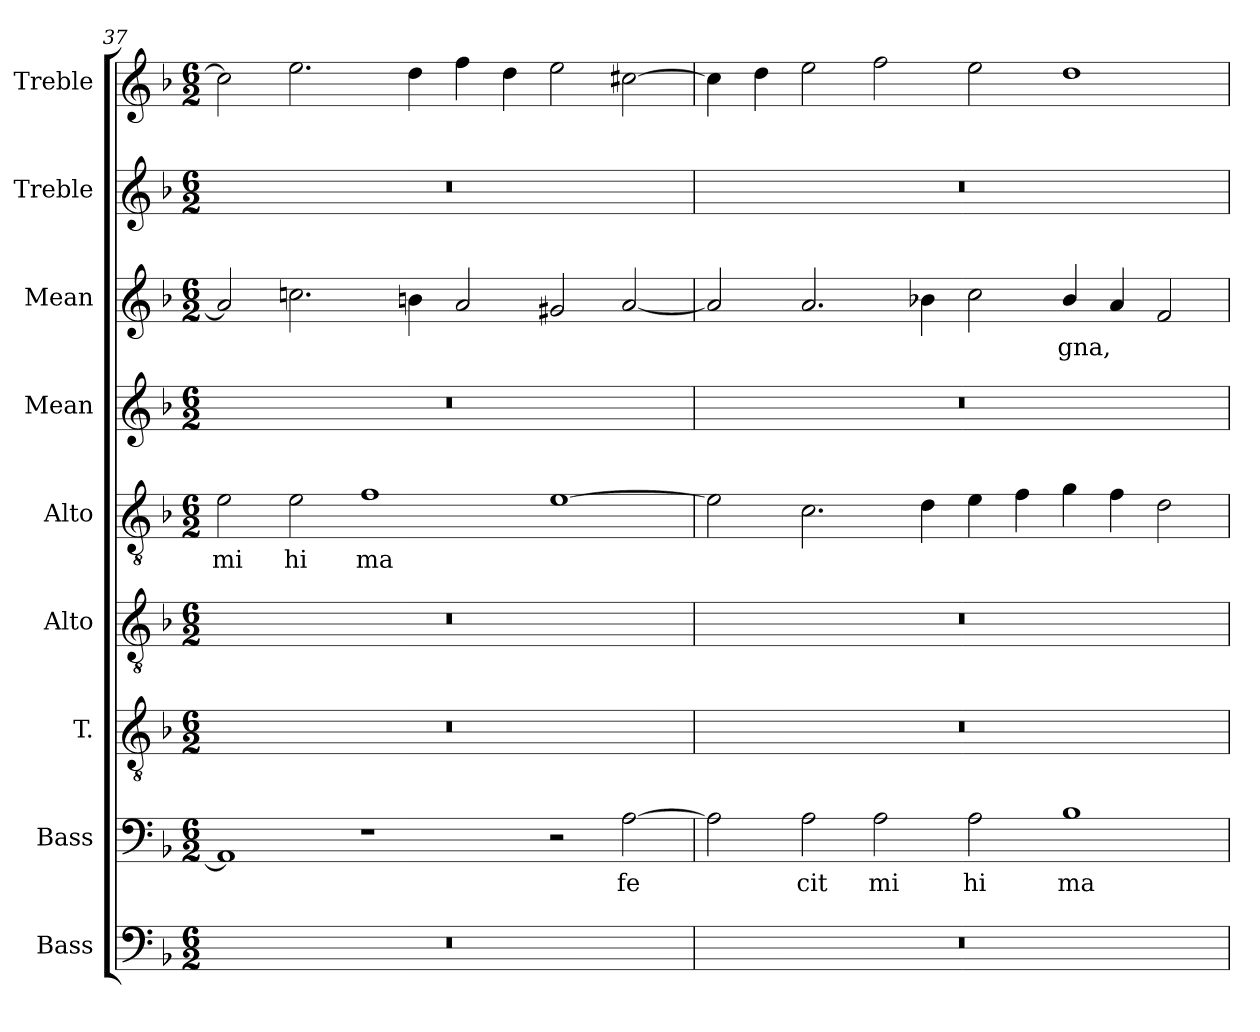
**kern	**kern	**text	**kern	**kern	**kern	**text	**kern	**kern	**text	**kern	**kern
*part9	*part8	*part8	*part7	*part6	*part5	*part5	*part4	*part3	*part3	*part2	*part1
*staff9	*staff8	*staff8	*staff7	*staff6	*staff5	*staff5	*staff4	*staff3	*staff3	*staff2	*staff1
*I"Bass	*I"Bass	*	*I"T.	*I"Alto	*I"Alto	*	*I"Mean	*I"Mean	*	*I"Treble	*I"Treble
*I'B.	*I'B.	*	*I'T.	*I'A2.	*I'A1.	*	*I'M.	*I'M.	*	*I'Tr.	*I'Tr.
*clefF4	*clefF4	*	*clefGv2	*clefGv2	*clefGv2	*	*clefG2	*clefG2	*	*clefG2	*clefG2
*	*	*	*ITrd7c12	*ITrd7c12	*ITrd7c12	*	*	*	*	*	*
*k[b-]	*k[b-]	*	*k[b-]	*k[b-]	*k[b-]	*	*k[b-]	*k[b-]	*	*k[b-]	*k[b-]
*F:	*F:	*	*F:	*F:	*F:	*	*F:	*F:	*	*F:	*F:
*M6/2	*M6/2	*	*M6/2	*M6/2	*M6/2	*	*M6/2	*M6/2	*	*M6/2	*M6/2
=37	=37	=37	=37	=37	=37	=37	=37	=37	=37	=37	=37
!LO:N:vis=1	!	!	!LO:N:vis=1	!LO:N:vis=1	!	!	!	!	!	!	!
!	!	!	!	!	!	!LO:LY:b:color=#000000	!LO:N:vis=1	!	!	!LO:N:vis=1	!
0.r	1AAi]	.	0.r	0.r	2Ei\	mi	0.r	2ai/]	.	0.r	2cc#i\]
!	!	!	!	!	!	!LO:LY:b:color=#000000	!	!	!	!	!
.	.	.	.	.	2Ei\	hi	.	2.ccni\	.	.	2.eei\
!	!	!	!	!	!	!LO:LY:b:color=#000000	!	!	!	!	!
.	1r	.	.	.	1Fi	ma	.	.	.	.	.
.	.	.	.	.	.	.	.	4bni\	.	.	4ddi\
.	.	.	.	.	.	.	.	2ai/	.	.	4ffi\
.	.	.	.	.	.	.	.	.	.	.	4ddi\
.	2r	.	.	.	[>1Ei	.	.	2g#Xi/	.	.	2eei\
!	!	!LO:LY:b:color=#000000	!	!	!	!	!	!	!	!	!
.	[>2Ai\	fe	.	.	.	.	.	[<2ai/	.	.	[>2cc#Xi\
=38	=38	=38	=38	=38	=38	=38	=38	=38	=38	=38	=38
!LO:N:vis=1	!	!	!LO:N:vis=1	!LO:N:vis=1	!	!	!LO:N:vis=1	!	!	!LO:N:vis=1	!
0.r	2Ai\]	.	0.r	0.r	2Ei\]	.	0.r	2ai/]	.	0.r	4cc#i\]
.	.	.	.	.	.	.	.	.	.	.	4ddi\
!	!	!LO:LY:b:color=#000000	!	!	!	!	!	!	!	!	!
.	2Ai\	cit	.	.	2.Ci\	.	.	2.ai/	.	.	2eei\
!	!	!LO:LY:b:color=#000000	!	!	!	!	!	!	!	!	!
.	2Ai\	mi	.	.	.	.	.	.	.	.	2ffi\
.	.	.	.	.	4Di\	.	.	4b-Xi\	.	.	.
!	!	!LO:LY:b:color=#000000	!	!	!	!	!	!	!	!	!
.	2Ai\	hi	.	.	4Ei\	.	.	2cci\	.	.	2eei\
.	.	.	.	.	4Fi\	.	.	.	.	.	.
!	!	!LO:LY:b:color=#000000	!	!	!	!	!	!	!	!	!
!	!	!	!	!	!	!	!	!	!LO:LY:b:color=#000000	!	!
.	1B-i	ma	.	.	4Gi\	.	.	4b-i/	gna,	.	1ddi
.	.	.	.	.	4Fi\	.	.	4ai/	.	.	.
.	.	.	.	.	2Di\	.	.	2fi/	.	.	.
=	=	=	=	=	=	=	=	=	=	=	=
*-	*-	*-	*-	*-	*-	*-	*-	*-	*-	*-	*-
